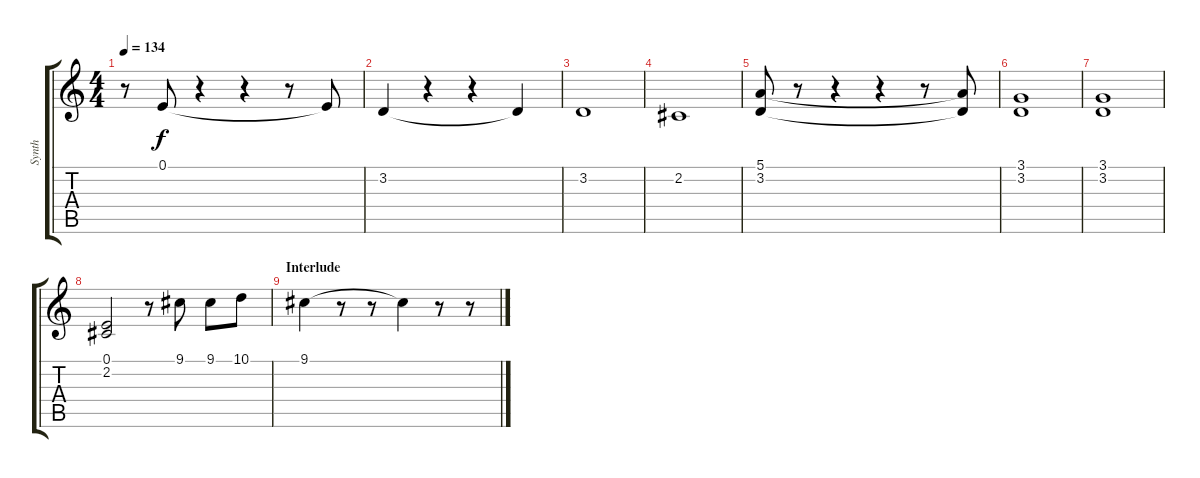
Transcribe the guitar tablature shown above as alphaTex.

\track ("Synth" "Synth") {instrument synthvoice}
\staff {score tabs}
\tuning (E4 B3 G3 D3 A2 E2) {hide}
\ts (4 4)
\tempo 134
\clef g2
\ks c
r.8{dy f} 0.1.8 r.4 r.4 r.8 0.1{t}.8 |
3.2.4 r.4 r.4 3.2{t}.4 |
3.2.1{volume 15} |
2.2.1{volume 13} |
(5.1 3.2).8 r.8 r.4 r.4 r.8 (5.1{t} 3.2{t}).8 |
(3.1 3.2).1 |
(3.1 3.2).1{volume 15} |
(0.1 2.2).2{volume 13} r.8 9.1.8 9.1.8 10.1.8 |
\section ("" "Interlude")
9.1.4 r.8 r.8 9.1{t}.4 r.8 r.8
